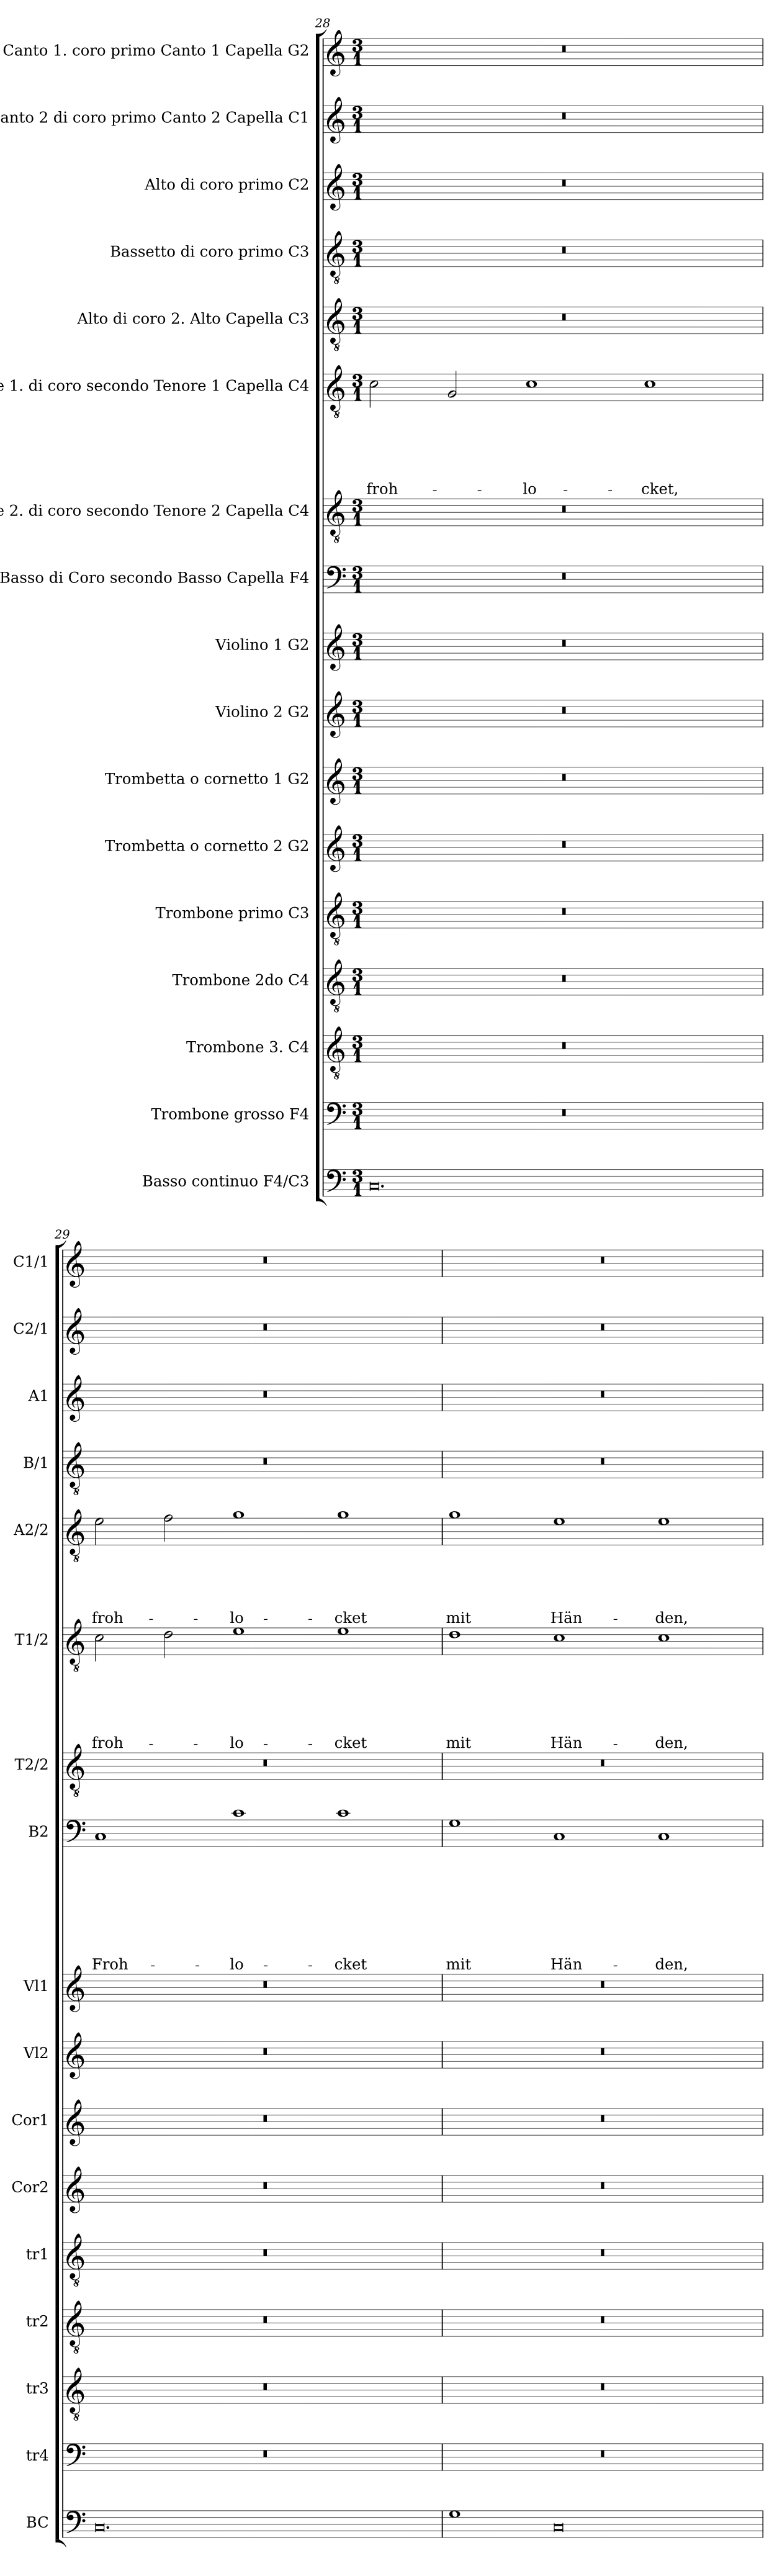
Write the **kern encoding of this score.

**kern	**kern	**kern	**kern	**kern	**kern	**kern	**kern	**kern	**kern	**text	**text	**text	**text	**text	**text	**text	**text	**kern	**kern	**text	**text	**text	**text	**text	**text	**kern	**text	**text	**text	**text	**text	**kern	**kern	**kern	**kern
*part17	*part16	*part15	*part14	*part13	*part12	*part11	*part10	*part9	*part8	*part8	*part8	*part8	*part8	*part8	*part8	*part8	*part8	*part7	*part6	*part6	*part6	*part6	*part6	*part6	*part6	*part5	*part5	*part5	*part5	*part5	*part5	*part4	*part3	*part2	*part1
*staff17	*staff16	*staff15	*staff14	*staff13	*staff12	*staff11	*staff10	*staff9	*staff8	*staff8	*staff8	*staff8	*staff8	*staff8	*staff8	*staff8	*staff8	*staff7	*staff6	*staff6	*staff6	*staff6	*staff6	*staff6	*staff6	*staff5	*staff5	*staff5	*staff5	*staff5	*staff5	*staff4	*staff3	*staff2	*staff1
*I"Basso continuo F4/C3	*I"Trombone grosso F4	*I"Trombone 3. C4	*I"Trombone 2do C4	*I"Trombone primo C3	*I"Trombetta o cornetto 2 G2	*I"Trombetta o cornetto 1 G2	*I"Violino 2 G2	*I"Violino 1 G2	*I"Basso di Coro secondo Basso Capella F4	*	*	*	*	*	*	*	*	*I"Tenore 2.  di coro secondo Tenore 2 Capella C4	*I"Tenore 1. di coro secondo Tenore 1 Capella C4	*	*	*	*	*	*	*I"Alto di coro 2. Alto Capella C3	*	*	*	*	*	*I"Bassetto di coro primo C3	*I"Alto di coro primo C2	*I"Canto 2 di coro primo Canto 2 Capella C1	*I"Canto 1. coro primo Canto 1 Capella G2
*I'BC	*I'tr4	*I'tr3	*I'tr2	*I'tr1	*I'Cor2	*I'Cor1	*I'Vl2	*I'Vl1	*I'B2	*	*	*	*	*	*	*	*	*I'T2/2	*I'T1/2	*	*	*	*	*	*	*I'A2/2	*	*	*	*	*	*I'B/1	*I'A1	*I'C2/1	*I'C1/1
*clefF4	*clefF4	*clefGv2	*clefGv2	*clefGv2	*clefG2	*clefG2	*clefG2	*clefG2	*clefF4	*	*	*	*	*	*	*	*	*clefGv2	*clefGv2	*	*	*	*	*	*	*clefGv2	*	*	*	*	*	*clefGv2	*clefG2	*clefG2	*clefG2
*k[]	*k[]	*k[]	*k[]	*k[]	*k[]	*k[]	*k[]	*k[]	*k[]	*	*	*	*	*	*	*	*	*k[]	*k[]	*	*	*	*	*	*	*k[]	*	*	*	*	*	*k[]	*k[]	*k[]	*k[]
*C:	*C:	*C:	*C:	*C:	*C:	*C:	*C:	*C:	*C:	*	*	*	*	*	*	*	*	*C:	*C:	*	*	*	*	*	*	*C:	*	*	*	*	*	*C:	*C:	*C:	*C:
*M3/1	*M3/1	*M3/1	*M3/1	*M3/1	*M3/1	*M3/1	*M3/1	*M3/1	*M3/1	*	*	*	*	*	*	*	*	*M3/1	*M3/1	*	*	*	*	*	*	*M3/1	*	*	*	*	*	*M3/1	*M3/1	*M3/1	*M3/1
=28	=28	=28	=28	=28	=28	=28	=28	=28	=28	=28	=28	=28	=28	=28	=28	=28	=28	=28	=28	=28	=28	=28	=28	=28	=28	=28	=28	=28	=28	=28	=28	=28	=28	=28	=28
!	!	!	!	!	!	!	!	!	!	!	!	!	!	!	!	!	!	!	!	!	!	!	!	!	!LO:LY:b	!	!	!	!	!	!	!	!	!	!
0.C	0.r	0.r	0.r	0.r	0.r	0.r	0.r	0.r	0.r	.	.	.	.	.	.	.	.	0.r	2c\	.	.	.	.	.	froh-	0.r	.	.	.	.	.	0.r	0.r	0.r	0.r
.	.	.	.	.	.	.	.	.	.	.	.	.	.	.	.	.	.	.	2G/	.	.	.	.	.	.	.	.	.	.	.	.	.	.	.	.
!	!	!	!	!	!	!	!	!	!	!	!	!	!	!	!	!	!	!	!	!	!	!	!	!	!LO:LY:b	!	!	!	!	!	!	!	!	!	!
.	.	.	.	.	.	.	.	.	.	.	.	.	.	.	.	.	.	.	1c	.	.	.	.	.	-lo-	.	.	.	.	.	.	.	.	.	.
!	!	!	!	!	!	!	!	!	!	!	!	!	!	!	!	!	!	!	!	!	!	!	!	!	!LO:LY:b	!	!	!	!	!	!	!	!	!	!
.	.	.	.	.	.	.	.	.	.	.	.	.	.	.	.	.	.	.	1c	.	.	.	.	.	-cket,	.	.	.	.	.	.	.	.	.	.
=29	=29	=29	=29	=29	=29	=29	=29	=29	=29	=29	=29	=29	=29	=29	=29	=29	=29	=29	=29	=29	=29	=29	=29	=29	=29	=29	=29	=29	=29	=29	=29	=29	=29	=29	=29
!	!	!	!	!	!	!	!	!	!	!	!	!	!	!	!	!	!LO:LY:b	!	!	!	!	!	!	!	!LO:LY:b	!	!	!	!	!	!LO:LY:b	!	!	!	!
0.C	0.r	0.r	0.r	0.r	0.r	0.r	0.r	0.r	1C	.	.	.	.	.	.	.	Froh-	0.r	2c\	.	.	.	.	.	froh-	2e\	.	.	.	.	froh-	0.r	0.r	0.r	0.r
.	.	.	.	.	.	.	.	.	.	.	.	.	.	.	.	.	.	.	2d\	.	.	.	.	.	.	2f\	.	.	.	.	.	.	.	.	.
!	!	!	!	!	!	!	!	!	!	!	!	!	!	!	!	!	!LO:LY:b	!	!	!	!	!	!	!	!LO:LY:b	!	!	!	!	!	!LO:LY:b	!	!	!	!
.	.	.	.	.	.	.	.	.	1c	.	.	.	.	.	.	.	-lo-	.	1e	.	.	.	.	.	-lo-	1g	.	.	.	.	-lo-	.	.	.	.
!	!	!	!	!	!	!	!	!	!	!	!	!	!	!	!	!	!LO:LY:b	!	!	!	!	!	!	!	!LO:LY:b	!	!	!	!	!	!LO:LY:b	!	!	!	!
.	.	.	.	.	.	.	.	.	1c	.	.	.	.	.	.	.	-cket	.	1e	.	.	.	.	.	-cket	1g	.	.	.	.	-cket	.	.	.	.
=30	=30	=30	=30	=30	=30	=30	=30	=30	=30	=30	=30	=30	=30	=30	=30	=30	=30	=30	=30	=30	=30	=30	=30	=30	=30	=30	=30	=30	=30	=30	=30	=30	=30	=30	=30
!	!	!	!	!	!	!	!	!	!	!	!	!	!	!	!	!	!LO:LY:b	!	!	!	!	!	!	!	!LO:LY:b	!	!	!	!	!	!LO:LY:b	!	!	!	!
1G	0.r	0.r	0.r	0.r	0.r	0.r	0.r	0.r	1G	.	.	.	.	.	.	.	mit	0.r	1d	.	.	.	.	.	mit	1g	.	.	.	.	mit	0.r	0.r	0.r	0.r
!	!	!	!	!	!	!	!	!	!	!	!	!	!	!	!	!	!LO:LY:b	!	!	!	!	!	!	!	!LO:LY:b	!	!	!	!	!	!LO:LY:b	!	!	!	!
0C	.	.	.	.	.	.	.	.	1C	.	.	.	.	.	.	.	Hän-	.	1c	.	.	.	.	.	Hän-	1e	.	.	.	.	Hän-	.	.	.	.
!	!	!	!	!	!	!	!	!	!	!	!	!	!	!	!	!	!LO:LY:b	!	!	!	!	!	!	!	!LO:LY:b	!	!	!	!	!	!LO:LY:b	!	!	!	!
.	.	.	.	.	.	.	.	.	1C	.	.	.	.	.	.	.	-den,	.	1c	.	.	.	.	.	-den,	1e	.	.	.	.	-den,	.	.	.	.
=	=	=	=	=	=	=	=	=	=	=	=	=	=	=	=	=	=	=	=	=	=	=	=	=	=	=	=	=	=	=	=	=	=	=	=
*-	*-	*-	*-	*-	*-	*-	*-	*-	*-	*-	*-	*-	*-	*-	*-	*-	*-	*-	*-	*-	*-	*-	*-	*-	*-	*-	*-	*-	*-	*-	*-	*-	*-	*-	*-
